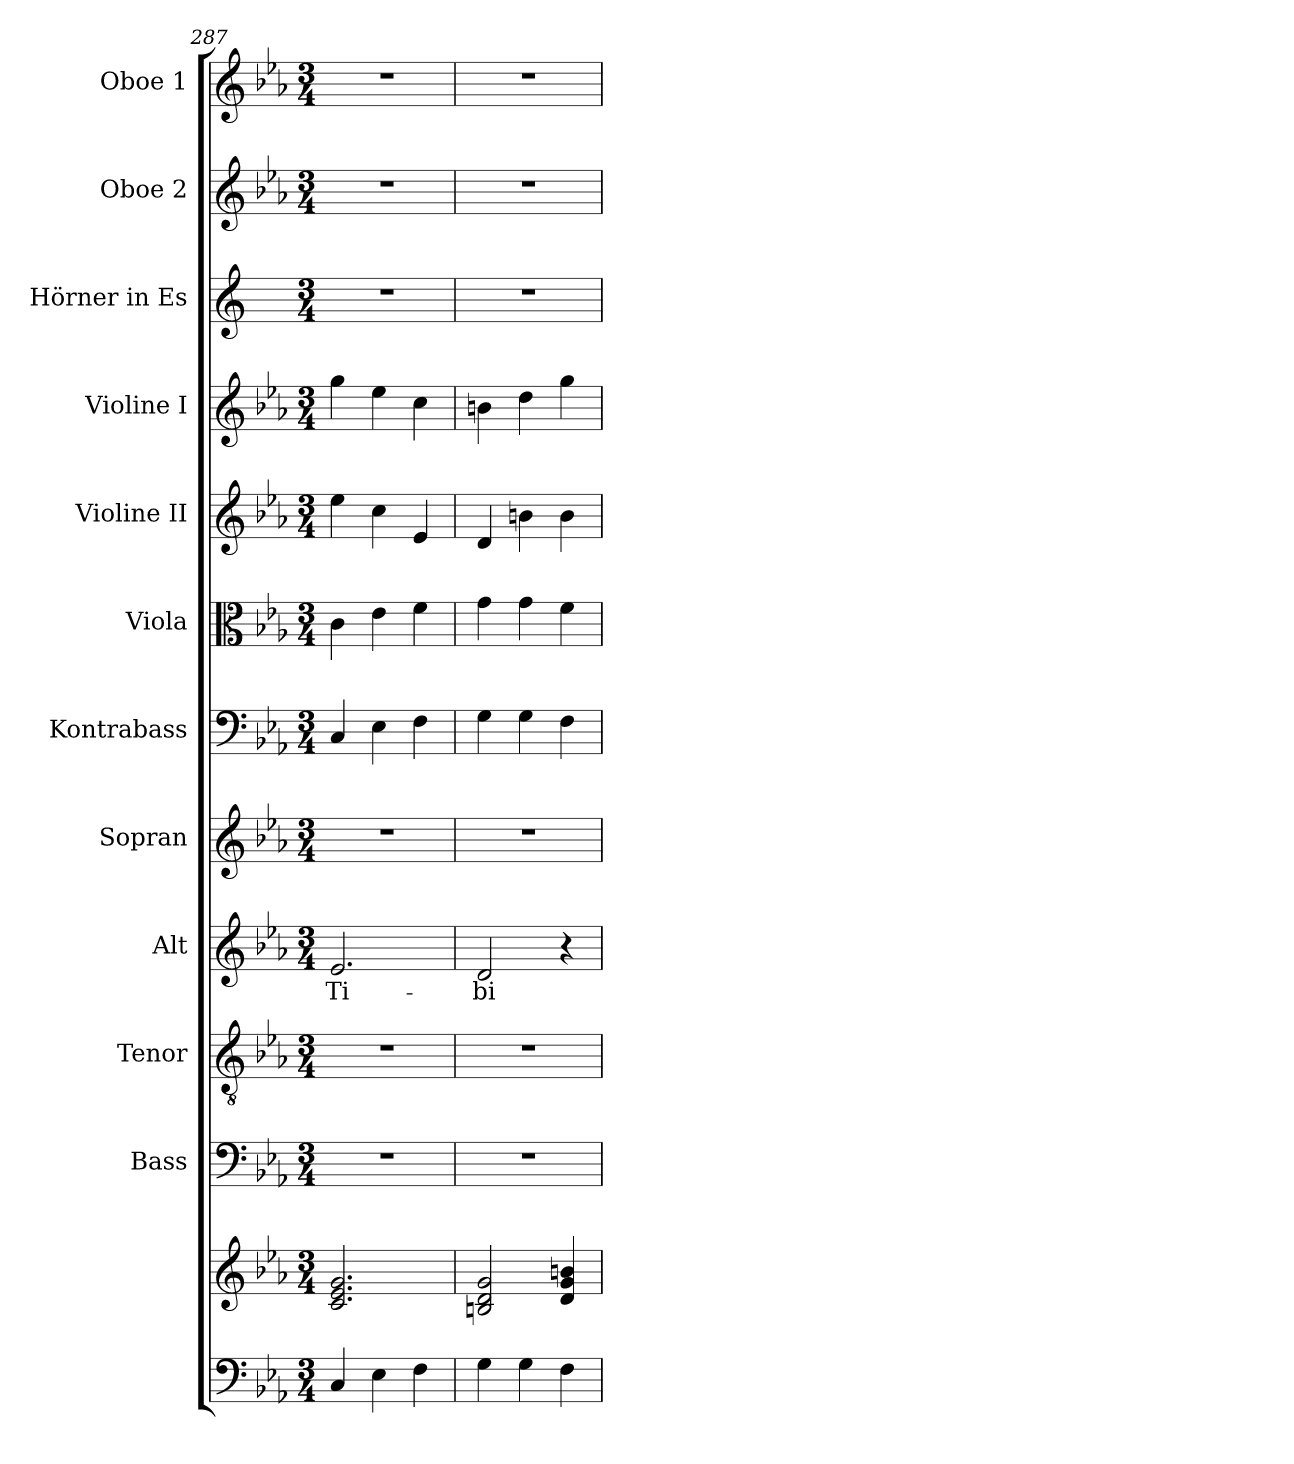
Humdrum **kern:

**kern	**kern	**kern	**kern	**kern	**text	**kern	**kern	**kern	**kern	**kern	**kern	**kern	**kern
*part12	*part12	*part11	*part10	*part9	*part9	*part8	*part7	*part6	*part5	*part4	*part3	*part2	*part1
*staff13	*staff12	*staff11	*staff10	*staff9	*staff9	*staff8	*staff7	*staff6	*staff5	*staff4	*staff3	*staff2	*staff1
*	*	*I"Bass	*I"Tenor	*I"Alt	*	*I"Sopran	*I"Kontrabass	*I"Viola	*I"Violine II	*I"Violine I	*I"Hörner in Es	*I"Oboe 2	*I"Oboe 1
*	*	*I'B.	*I'T.	*I'A.	*	*I'S.	*I'Kb.	*I'Vla.	*I'Vl. II	*I'Vl. I	*	*I'Ob. 2	*I'Ob. 1
*clefF4	*clefG2	*clefF4	*clefGv2	*clefG2	*	*clefG2	*clefF4	*clefC3	*clefG2	*clefG2	*clefG2	*clefG2	*clefG2
*	*	*	*	*	*	*	*ITrd7c12	*	*	*	*ITrd5c9	*	*
*k[b-e-a-]	*k[b-e-a-]	*k[b-e-a-]	*k[b-e-a-]	*k[b-e-a-]	*	*k[b-e-a-]	*k[b-e-a-]	*k[b-e-a-]	*k[b-e-a-]	*k[b-e-a-]	*k[b-e-a-]	*k[b-e-a-]	*k[b-e-a-]
*E-:	*E-:	*E-:	*E-:	*E-:	*	*E-:	*E-:	*E-:	*E-:	*E-:	*E-:	*E-:	*E-:
*M3/4	*M3/4	*M3/4	*M3/4	*M3/4	*	*M3/4	*M3/4	*M3/4	*M3/4	*M3/4	*M3/4	*M3/4	*M3/4
=287	=287	=287	=287	=287	=287	=287	=287	=287	=287	=287	=287	=287	=287
!	!	!	!	!	!LO:LY:b	!	!	!	!	!	!	!	!
4C/	2.c/ 2.e-/ 2.g/	2.r	2.r	2.e-/	Ti-	2.r	4CC/	4c\	4ee-\	4gg\	2.r	2.r	2.r
4E-\	.	.	.	.	.	.	4EE-\	4e-\	4cc\	4ee-\	.	.	.
4F\	.	.	.	.	.	.	4FF\	4f\	4e-/	4cc\	.	.	.
=288	=288	=288	=288	=288	=288	=288	=288	=288	=288	=288	=288	=288	=288
!	!	!	!	!	!LO:LY:b	!	!	!	!	!	!	!	!
4G\	2Bn/ 2d/ 2g/	2.r	2.r	2d/	-bi	2.r	4GG\	4g\	4d/	4bn\	2.r	2.r	2.r
4G\	.	.	.	.	.	.	4GG\	4g\	4bn\	4dd\	.	.	.
4F\	4d/ 4g/ 4bn/	.	.	4r	.	.	4FF\	4f\	4b\	4gg\	.	.	.
=	=	=	=	=	=	=	=	=	=	=	=	=	=
*-	*-	*-	*-	*-	*-	*-	*-	*-	*-	*-	*-	*-	*-
